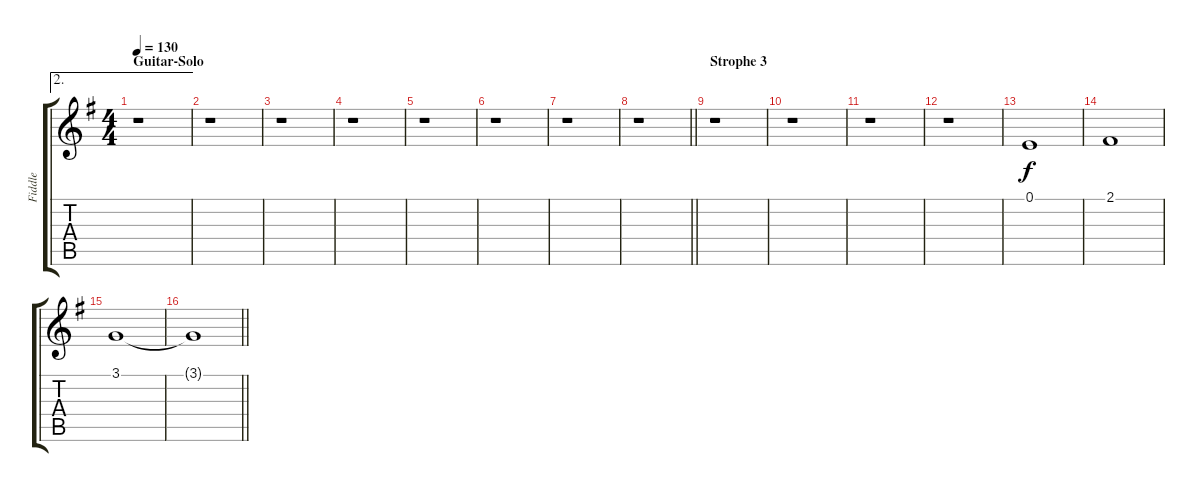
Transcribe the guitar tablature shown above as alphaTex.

\track ("Fiddle" "Fiddle") {instrument violin}
\staff {score tabs}
\tuning (E4 B3 G3 D3 A2 E2) {hide}
\ae 2
\ts (4 4)
\section ("" "Guitar-Solo")
\tempo 130
\clef g2
\ks g
r.1{dy f} |
r.1 |
r.1 |
r.1 |
r.1 |
r.1 |
r.1 |
\barLineRight lightlight
r.1 |
\section ("" "Strophe 3")
r.1 |
r.1 |
r.1 |
r.1 |
0.1.1 |
2.1.1 |
3.1.1 |
\barLineRight lightlight
3.1{t}.1
